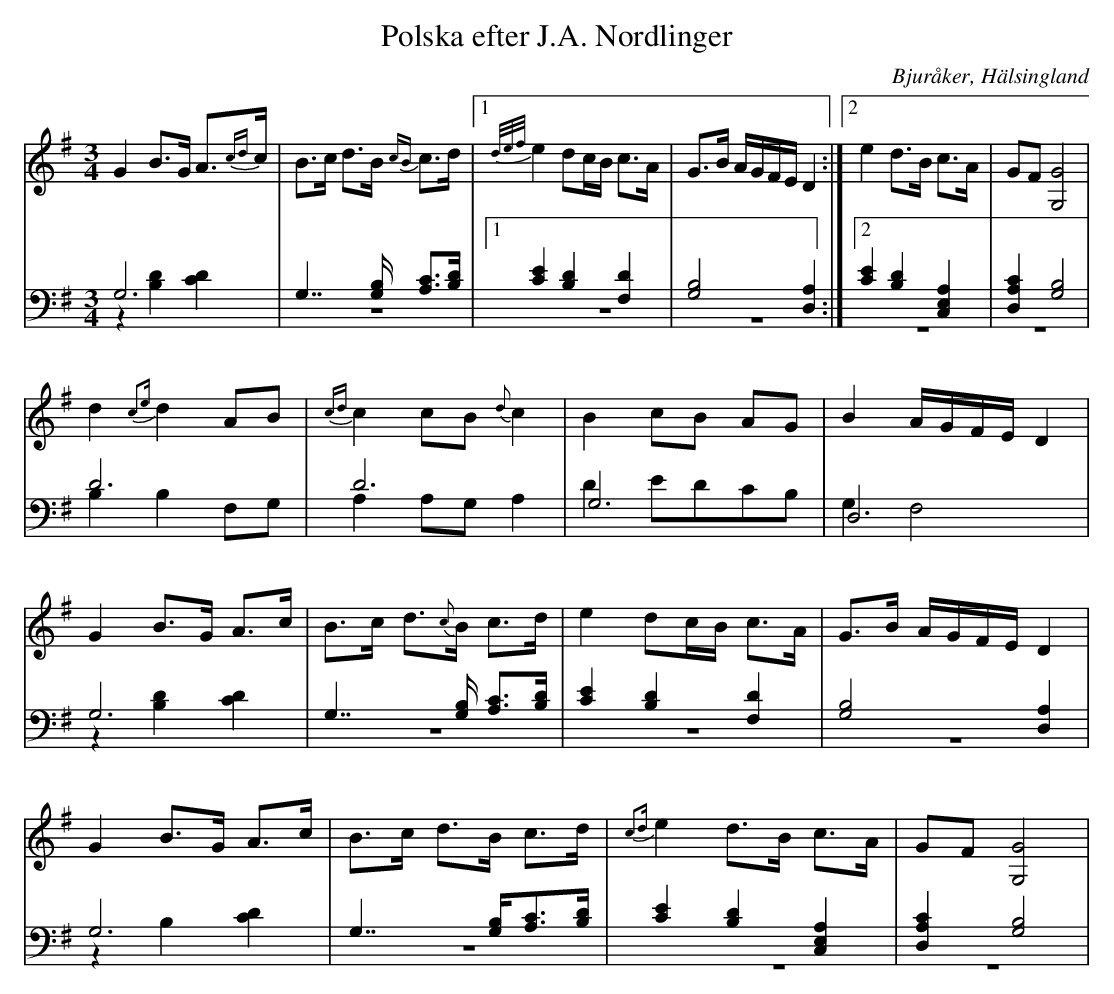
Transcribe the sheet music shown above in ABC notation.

X:1
T: Polska efter J.A. Nordlinger
O: Bjuråker, Hälsingland
M: 3/4
L: 1/8
K: G
V:1
V:2
V:3 merge
V:1
G2 B>G A>{cd2/3}c|B>c d>B {cB}c>d |1 {d/e/f/}e2 dc/B/ c>A| G>B A/G/F/E/ D2:|2 e2 d>B c>A|GF [G4G,4]  |
 d2 {c2e}d2 AB|{cd}c2 cB {d}c2|B2 cB AG|B2 A/G/F/E/ D2 |
G2 B>G A>c|B>c d>{c4/3}B c>d |e2 dc/B/ c>A|G>B A/G/F/E/ D2 |
G2 B>G A>c |B>c d>B c>d|{c2d}e2 d>B c>A|GF [G,4G4] |
V:2 clef=bass
 G,6|G,7/2 [G,/B,/] [A,C]>[B,D]|1 [C2E2] [B,2D2] [F,2D2]| [G,4B,4] [D,2A,2]:|2 [C2E2] [B,2D2] [C,2E,2A,2]| [D,2A,2C2] [G,4B,4]|
D6 |D6 |G,6|D,6 |
G,6 | G,7/2 [G,/B,/] [A,C]>[B,D]| [C2E2] [B,2D2] [F,2D2]| [G,4B,4] [D,2A,2]|
G,6 |G,7/2 [G,/B,/][A,C]>[B,D]|[C2E2] [B,2D2] [C,2E,2A,2]|[D,2A,2C2] [G,4B,4] |
V:3 clef=bass
z2 [B,2D2] [C2D2]| z6|1 z6| z6:|2 z6|  z6|
B,2 B,2 F,G, |A,2 A,G, A,2 |D2 EDCB,|G,2 F,4 |
z2 [B,2D2] [C2D2]| z6 |z6 |z6|
z2 B,2 [C2D2] |z6|z6|z6|
